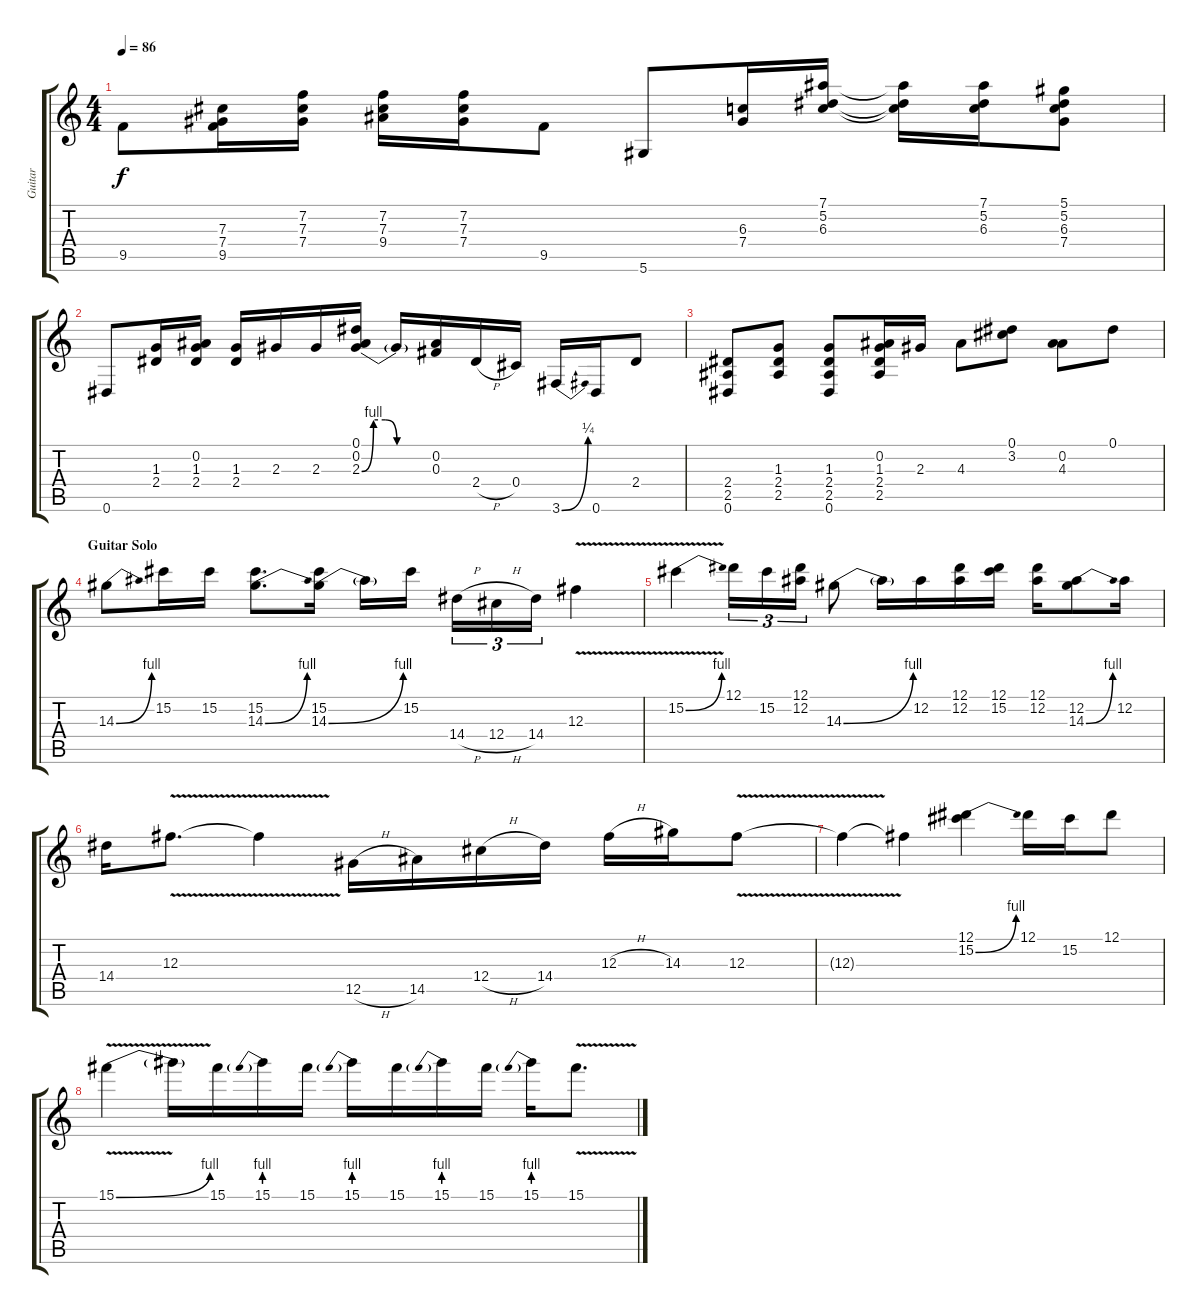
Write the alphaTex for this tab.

\track ("Guitar" "Guitar") {instrument overdrivenguitar}
\staff {score tabs}
\tuning (Eb4 Bb3 Gb3 Db3 Ab2 Eb2) {hide}
\ts (4 4)
\tempo 86
\clef g2
\ks c
9.5.8{dy f} (7.3 7.4 9.5).16 (7.2 7.3 7.4).16 (7.2 7.3 9.4).16 (7.2 7.3 7.4).16 9.5.8 5.6.8 (6.3 7.4).16 (7.1 5.2 6.3).16 (7.1{t} 5.2{t} 6.3{t}).16 (7.1 5.2 6.3).16 (5.1 5.2 6.3 7.4).8 |
0.6.8 (1.3 2.4).16 (0.2 1.3 2.4).16 (1.3 2.4).16 2.3.16 2.3.16 (0.1 0.2 2.3{be (custom 0 0 10 4 20 4 30 0 60 0)}).16 2.3{t}.16 (0.2 0.3).16 2.4{h}.16 0.4.16 3.6{be (bend 0 0 60 1)}.16 0.6.16 2.4.8 |
(2.4 2.5 0.6).8 (1.3 2.4 2.5).8 (1.3 2.4 2.5 0.6).8 (0.2 1.3 2.4 2.5).16 2.3.16 4.3.8 (0.1 3.2).8 (0.2 4.3).8 0.1.8 |
\section ("" "Guitar Solo")
14.3{be (bend 0 0 60 4)}.8 15.2.16 15.2.16 (15.2 14.3{be (bend 0 0 60 4)}).8{d} (15.2 14.3{be (bend 0 0 60 4)}).16 14.3{t}.16 15.2.16{beam splitsecondary} 14.4{h}.16{tu (3 2)} 12.4{h}.16{tu (3 2)} 14.4.16{tu (3 2)} 12.3{v}.4 |
15.2{be (bend 0 0 60 4) v}.4 12.1.16{tu (3 2)} 15.2.16{tu (3 2)} (12.1 12.2).16{tu (3 2)} 14.3{be (bend 0 0 60 4)}.8 14.3{t}.16 12.2.16 (12.1 12.2).16 (12.1 15.2).16 (12.1 12.2).16 (12.2 14.3{be (bend 0 0 60 4)}).8 12.2.16 |
14.4.16 12.3{v}.8{d} 12.3{t}.4 12.5{h}.16 14.5.16 12.4{h}.16 14.4.16 12.3{h}.16 14.3.16 12.3{v}.8 |
12.3{t}.4 12.3{t}.4 (12.1 15.2{be (bend 0 0 60 4)}).4 12.1.16 15.2.16 12.1.8 |
15.1{be (bend 0 0 60 4) v}.4 15.1{t}.16 15.1.16 15.1{be (prebend 0 4 60 4)}.16 15.1.16 15.1{be (prebend 0 4 60 4)}.16 15.1.16 15.1{be (prebend 0 4 60 4)}.16 15.1.16 15.1{be (prebend 0 4 60 4)}.16 15.1{v}.8{d}
